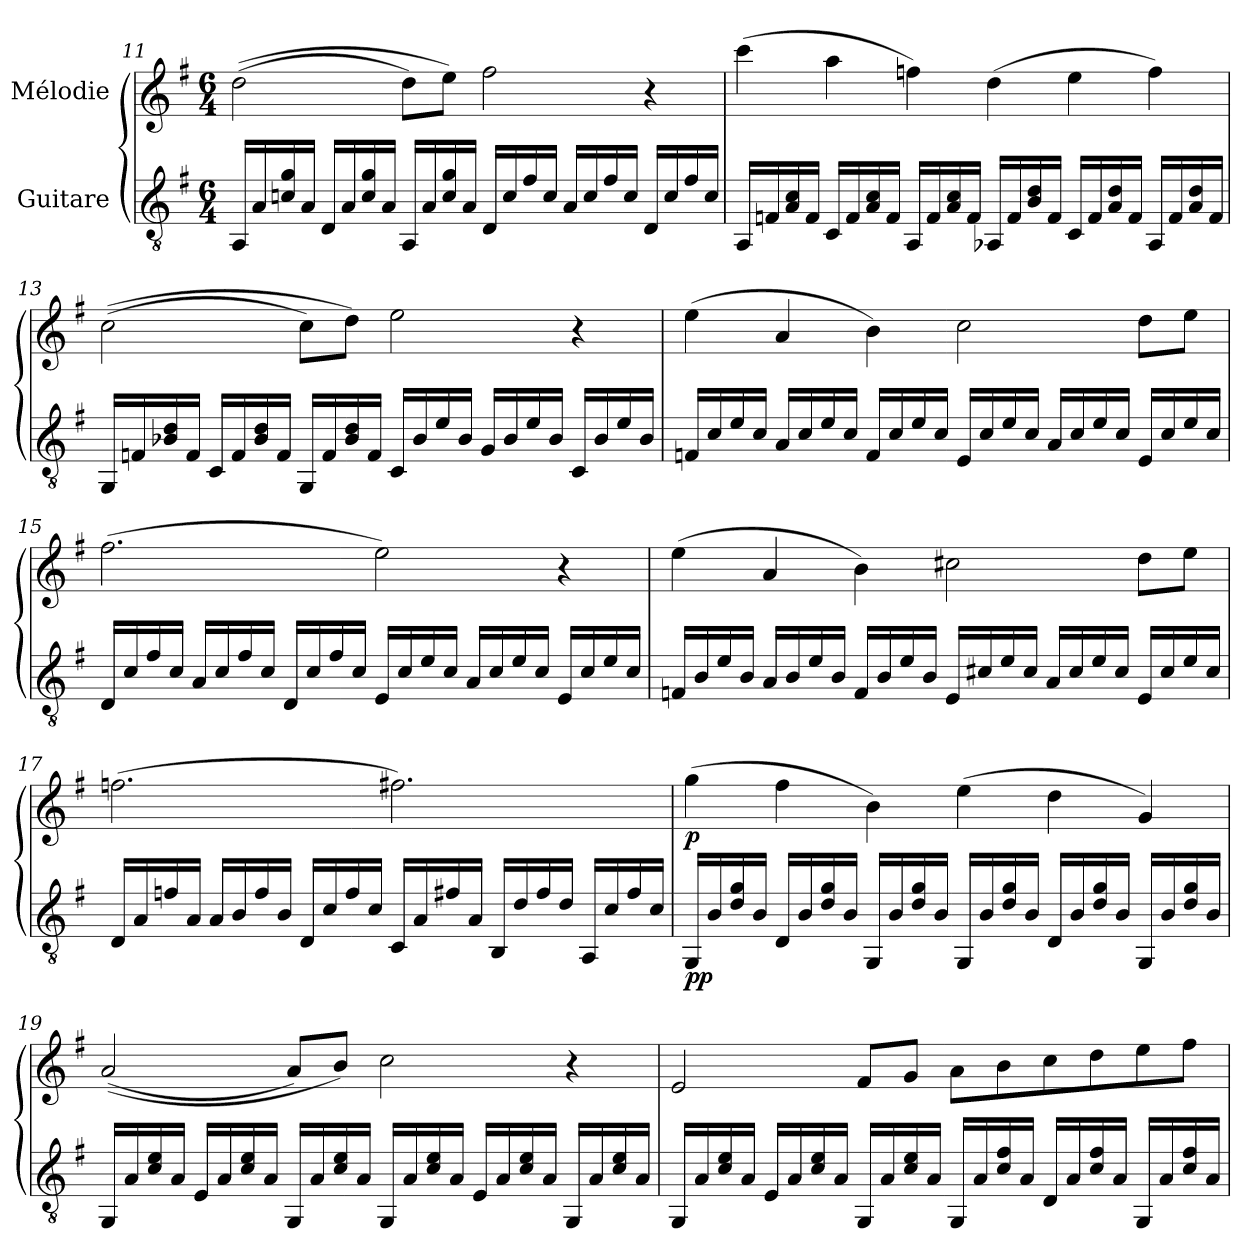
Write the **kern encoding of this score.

**kern	**dynam	**kern	**dynam
*part2	*part2	*part1	*part1
*staff2	*staff2	*staff1	*staff1
*I"Guitare	*	*I"Mélodie	*
*clefGv2	*	*clefG2	*
*k[f#]	*	*k[f#]	*
*G:	*	*G:	*
*M6/4	*	*M6/4	*
=11	=11	=11	=11
16AA/LL	.	(>(>2dd	.
16A!/	.	.	.
16cn/ 16g/	.	.	.
16A!/JJ	.	.	.
16D/LL	.	.	.
16A!/	.	.	.
16c/ 16g/	.	.	.
16A!/JJ	.	.	.
16AA/LL	.	8ddL)	.
16A!/	.	.	.
16c/ 16g/	.	8eeJ)	.
16A!/JJ	.	.	.
16D/LL	.	2ff#	.
16c!/	.	.	.
16f#!/	.	.	.
16c!/JJ	.	.	.
16A/LL	.	.	.
16c!/	.	.	.
16f#!/	.	.	.
16c!/JJ	.	.	.
16D/LL	.	4r	.
16c!/	.	.	.
16f#!/	.	.	.
16c!/JJ	.	.	.
=12	=12	=12	=12
16AALL	.	(>4ccc	.
16Fn!	.	.	.
16A 16c	.	.	.
16F!JJ	.	.	.
16CLL	.	4aa	.
16F!	.	.	.
16A 16c	.	.	.
16F!JJ	.	.	.
16AALL	.	4ffn)	.
16F!	.	.	.
16A 16c	.	.	.
16F!JJ	.	.	.
16AA-LL	.	(>4dd	.
16F!	.	.	.
16B 16d	.	.	.
16F!JJ	.	.	.
16CLL	.	4ee	.
16F!	.	.	.
16A 16d	.	.	.
16F!JJ	.	.	.
16AA-LL	.	4ff)	.
16F!	.	.	.
16A 16d	.	.	.
16F!JJ	.	.	.
!!LO:LB:g=z
=13	=13	=13	=13
16GG/LL	.	(>(>2cc	.
16Fn!/	.	.	.
16B-/ 16d/	.	.	.
16F!/JJ	.	.	.
16C/LL	.	.	.
16F!/	.	.	.
16B-/ 16d/	.	.	.
16F!/JJ	.	.	.
16GG/LL	.	8ccL)	.
16F!/	.	.	.
16B-/ 16d/	.	8ddJ)	.
16F!/JJ	.	.	.
16C/LL	.	2ee	.
16B-!/	.	.	.
16e!/	.	.	.
16B-!/JJ	.	.	.
16G/LL	.	.	.
16B-!/	.	.	.
16e!/	.	.	.
16B-!/JJ	.	.	.
16C/LL	.	4r	.
16B-!/	.	.	.
16e!/	.	.	.
16B-!/JJ	.	.	.
=14	=14	=14	=14
16Fn/LL	.	(>4ee	.
16c!/	.	.	.
16e!/	.	.	.
16c!/JJ	.	.	.
16A/LL	.	4a	.
16c!/	.	.	.
16e!/	.	.	.
16c!/JJ	.	.	.
16F/LL	.	4b)	.
16c!/	.	.	.
16e!/	.	.	.
16c!/JJ	.	.	.
16E/LL	.	2cc	.
16c!/	.	.	.
16e!/	.	.	.
16c!/JJ	.	.	.
16A/LL	.	.	.
16c!/	.	.	.
16e!/	.	.	.
16c!/JJ	.	.	.
16E/LL	.	8ddL	.
16c!/	.	.	.
16e!/	.	8eeJ	.
16c!/JJ	.	.	.
=15	=15	=15	=15
16D/LL	.	(>2.ff#	.
16c!/	.	.	.
16f#!/	.	.	.
16c!/JJ	.	.	.
16A/LL	.	.	.
16c!/	.	.	.
16f#!/	.	.	.
16c!/JJ	.	.	.
16D/LL	.	.	.
16c!/	.	.	.
16f#!/	.	.	.
16c!/JJ	.	.	.
16E/LL	.	2ee)	.
16c!/	.	.	.
16e!/	.	.	.
16c!/JJ	.	.	.
16A/LL	.	.	.
16c!/	.	.	.
16e!/	.	.	.
16c!/JJ	.	.	.
16E/LL	.	4r	.
16c!/	.	.	.
16e!/	.	.	.
16c!/JJ	.	.	.
!!LO:LB:g=z
=16	=16	=16	=16
16Fn/LL	.	(>4ee	.
16B!/	.	.	.
16e!/	.	.	.
16B!/JJ	.	.	.
16A/LL	.	4a	.
16B!/	.	.	.
16e!/	.	.	.
16B!/JJ	.	.	.
16F/LL	.	4b)	.
16B!/	.	.	.
16e!/	.	.	.
16B!/JJ	.	.	.
16E/LL	.	2cc#	.
16c#!/	.	.	.
16e!/	.	.	.
16c#!/JJ	.	.	.
16A/LL	.	.	.
16c#!/	.	.	.
16e!/	.	.	.
16c#!/JJ	.	.	.
16E/LL	.	8ddL	.
16c#!/	.	.	.
16e!/	.	8eeJ	.
16c#!/JJ	.	.	.
=17	=17	=17	=17
16D/LL	.	(>2.ffn	.
16A!/	.	.	.
16fn!/	.	.	.
16A!/JJ	.	.	.
16A/LL	.	.	.
16B!/	.	.	.
16f!/	.	.	.
16B!/JJ	.	.	.
16D/LL	.	.	.
16c!/	.	.	.
16f!/	.	.	.
16c!/JJ	.	.	.
16C/LL	.	2.ff#)	.
16A!/	.	.	.
16f#!/	.	.	.
16A!/JJ	.	.	.
16BB/LL	.	.	.
16d!/	.	.	.
16f#!/	.	.	.
16d!/JJ	.	.	.
16AA/LL	.	.	.
16c!/	.	.	.
16f#!/	.	.	.
16c!/JJ	.	.	.
=18	=18	=18	=18
!	!LO:DY:b	!	!LO:DY:b
16GG/LL	pp	(>4gg	p
16B!/	.	.	.
16d/ 16g/	.	.	.
16B!/JJ	.	.	.
16D/LL	.	4ff#	.
16B!/	.	.	.
16d/ 16g/	.	.	.
16B!/JJ	.	.	.
16GG/LL	.	4b)	.
16B!/	.	.	.
16d/ 16g/	.	.	.
16B!/JJ	.	.	.
16GG/LL	.	(>4ee	.
16B!/	.	.	.
16d/ 16g/	.	.	.
16B!/JJ	.	.	.
16D/LL	.	4dd	.
16B!/	.	.	.
16d/ 16g/	.	.	.
16B!/JJ	.	.	.
16GG/LL	.	4g)	.
16B!/	.	.	.
16d/ 16g/	.	.	.
16B!/JJ	.	.	.
!!LO:LB:g=z
=19	=19	=19	=19
16GG/LL	.	(<(<2a	.
16A!/	.	.	.
16c/ 16e/	.	.	.
16A!/JJ	.	.	.
16E/LL	.	.	.
16A!/	.	.	.
16c/ 16e/	.	.	.
16A!/JJ	.	.	.
16GG/LL	.	8aL)	.
16A!/	.	.	.
16c/ 16e/	.	8bJ)	.
16A!/JJ	.	.	.
16GG/LL	.	2cc	.
16A!/	.	.	.
16c/ 16e/	.	.	.
16A!/JJ	.	.	.
16E/LL	.	.	.
16A!/	.	.	.
16c/ 16e/	.	.	.
16A!/JJ	.	.	.
16GG/LL	.	4r	.
16A!/	.	.	.
16c/ 16e/	.	.	.
16A!/JJ	.	.	.
=20	=20	=20	=20
16GG/LL	.	2e	.
16A!/	.	.	.
16c/ 16e/	.	.	.
16A!/JJ	.	.	.
16E/LL	.	.	.
16A!/	.	.	.
16c/ 16e/	.	.	.
16A!/JJ	.	.	.
16GG/LL	.	8f#L	.
16A!/	.	.	.
16c/ 16e/	.	8gJ	.
16A!/JJ	.	.	.
16GG/LL	.	8aL	.
16A!/	.	.	.
16c/ 16f#/	.	8b	.
16A!/JJ	.	.	.
16D/LL	.	8cc	.
16A!/	.	.	.
16c/ 16f#/	.	8dd	.
16A!/JJ	.	.	.
16GG/LL	.	8ee	.
16A!/	.	.	.
16c/ 16f#/	.	8ff#J	.
16A!/JJ	.	.	.
=	=	=	=
*-	*-	*-	*-
